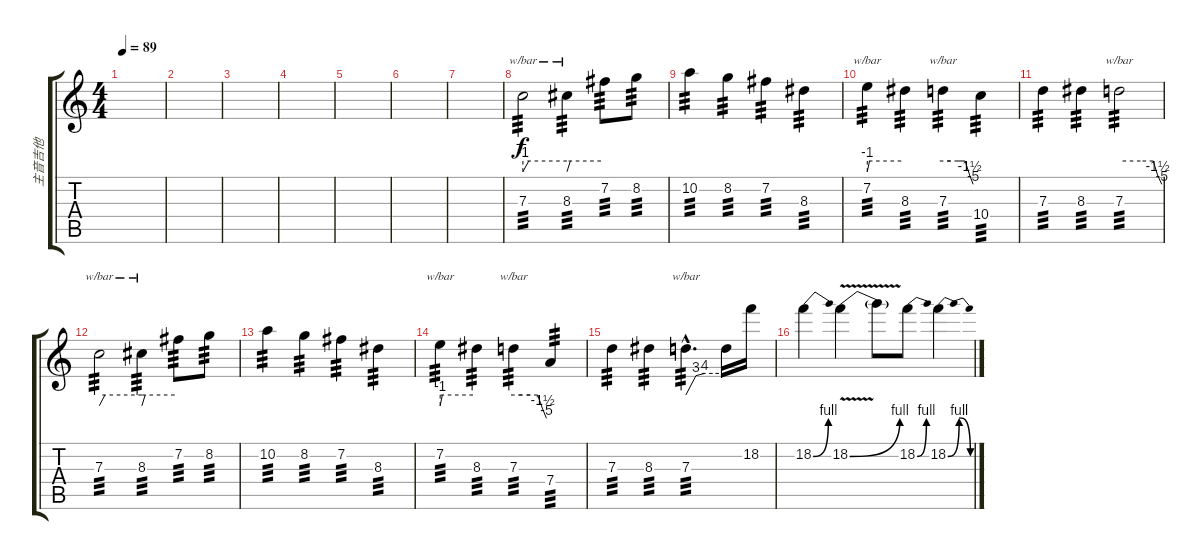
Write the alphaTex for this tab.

\track ("主音吉他" "主音吉他") {instrument overdrivenguitar}
\staff {score tabs}
\tuning (E4 B3 G3 D3 A2 E2) {hide}
\ts (4 4)
\tempo 89
\clef g2
\ks c
|
|
|
|
|
|
|
7.3.2{tbe (custom default 0 -4 8 0 60 0) tp 3} 8.3.4{tbe (custom default 0 -4 6 0 60 0) tp 3} 7.2.8{tp 3} 8.2.8{tp 3} |
10.2.4{tp 3} 8.2.4{tp 3} 7.2.4{tp 3} 8.3.4{tp 3} |
7.2.4{tbe (custom default 0 -4 4 0 60 0) tp 3} 8.3.4{tp 3} 7.3.4{tbe (custom default 0 0 15 0 30 0 44 0 53 -6 60 -20) tp 3} 10.4.4{tp 3} |
7.3.4{tp 3} 8.3.4{tp 3} 7.3.2{tbe (custom default 0 0 30 0 48 0 54 -6 60 -20) tp 3} |
7.3.2{tbe (custom default 0 -4 8 0 60 0) tp 3} 8.3.4{tbe (custom default 0 -4 6 0 60 0) tp 3} 7.2.8{tp 3} 8.2.8{tp 3} |
10.2.4{tp 3} 8.2.4{tp 3} 7.2.4{tp 3} 8.3.4{tp 3} |
7.2.4{tbe (custom default 0 -4 4 0 60 0) tp 3} 8.3.4{tp 3} 7.3.4{tbe (custom default 0 0 15 0 30 0 44 0 53 -6 60 -20) tp 3} 7.4.4{tp 3} |
7.3.4{tp 3} 8.3.4{tp 3} 7.3{hac}.4{d tbe (custom default 0 0 15 12 28 16 40 16 60 16) tp 3} 7.3{t}.16 18.2.16 |
18.2{be (bend 0 0 60 4)}.4 18.2{be (bend 0 0 60 4) v}.4 18.2{t}.8 18.2{be (bend 0 0 60 4)}.8 18.2{be (bendrelease 0 0 30 4 45 4 60 0)}.4
